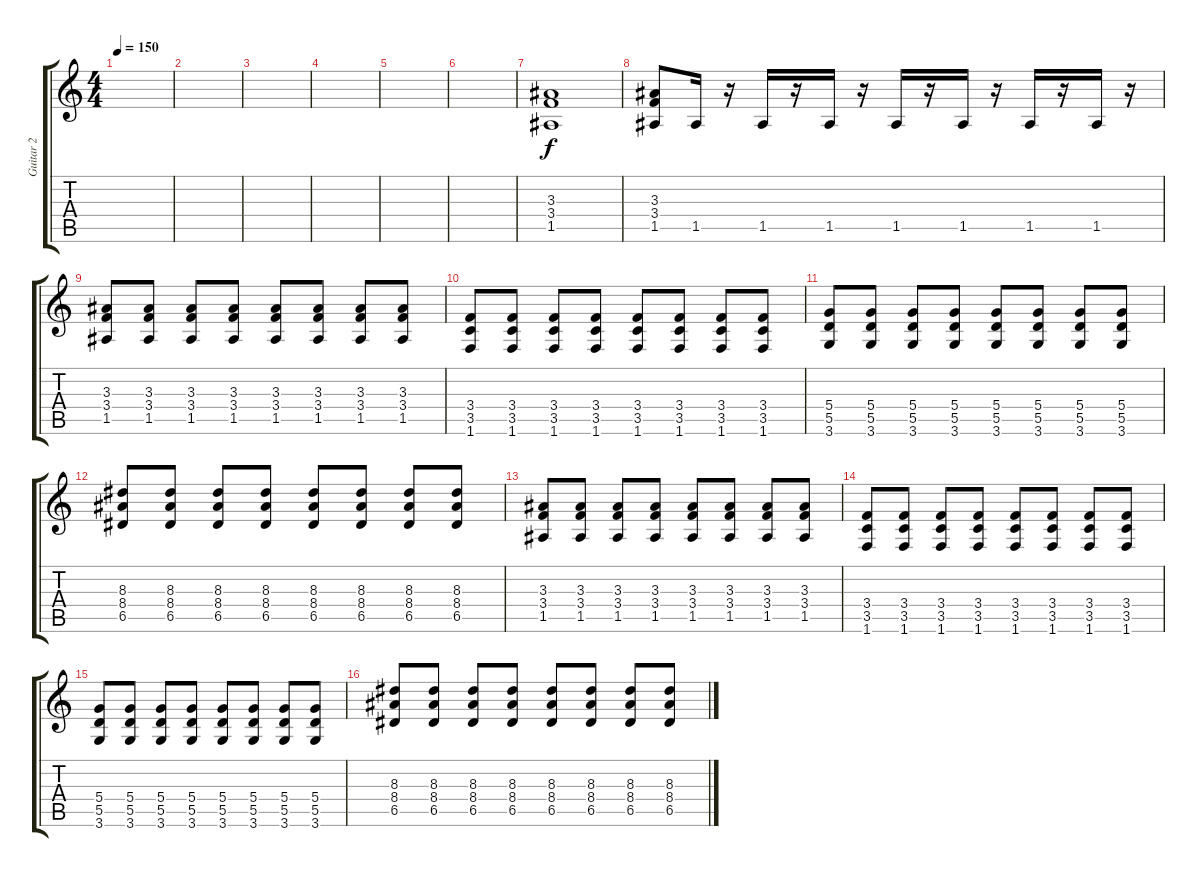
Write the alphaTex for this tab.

\track ("Guitar 2" "Guitar 2") {instrument distortionguitar}
\staff {score tabs}
\tuning (E4 B3 G3 D3 A2 E2) {hide}
\ts (4 4)
\tempo 150
\clef g2
\ks c
|
|
|
|
|
|
(3.3 3.4 1.5).1 |
(3.3 3.4 1.5).8 1.5.16 r.16 1.5.16 r.16 1.5.16 r.16 1.5.16 r.16 1.5.16 r.16 1.5.16 r.16 1.5.16 r.16 |
(3.3 3.4 1.5).8 (3.3 3.4 1.5).8 (3.3 3.4 1.5).8 (3.3 3.4 1.5).8 (3.3 3.4 1.5).8 (3.3 3.4 1.5).8 (3.3 3.4 1.5).8 (3.3 3.4 1.5).8 |
(3.4 3.5 1.6).8 (3.4 3.5 1.6).8 (3.4 3.5 1.6).8 (3.4 3.5 1.6).8 (3.4 3.5 1.6).8 (3.4 3.5 1.6).8 (3.4 3.5 1.6).8 (3.4 3.5 1.6).8 |
(5.4 5.5 3.6).8 (5.4 5.5 3.6).8 (5.4 5.5 3.6).8 (5.4 5.5 3.6).8 (5.4 5.5 3.6).8 (5.4 5.5 3.6).8 (5.4 5.5 3.6).8 (5.4 5.5 3.6).8 |
(8.3 8.4 6.5).8 (8.3 8.4 6.5).8 (8.3 8.4 6.5).8 (8.3 8.4 6.5).8 (8.3 8.4 6.5).8 (8.3 8.4 6.5).8 (8.3 8.4 6.5).8 (8.3 8.4 6.5).8 |
(3.3 3.4 1.5).8 (3.3 3.4 1.5).8 (3.3 3.4 1.5).8 (3.3 3.4 1.5).8 (3.3 3.4 1.5).8 (3.3 3.4 1.5).8 (3.3 3.4 1.5).8 (3.3 3.4 1.5).8 |
(3.4 3.5 1.6).8 (3.4 3.5 1.6).8 (3.4 3.5 1.6).8 (3.4 3.5 1.6).8 (3.4 3.5 1.6).8 (3.4 3.5 1.6).8 (3.4 3.5 1.6).8 (3.4 3.5 1.6).8 |
(5.4 5.5 3.6).8 (5.4 5.5 3.6).8 (5.4 5.5 3.6).8 (5.4 5.5 3.6).8 (5.4 5.5 3.6).8 (5.4 5.5 3.6).8 (5.4 5.5 3.6).8 (5.4 5.5 3.6).8 |
(8.3 8.4 6.5).8 (8.3 8.4 6.5).8 (8.3 8.4 6.5).8 (8.3 8.4 6.5).8 (8.3 8.4 6.5).8 (8.3 8.4 6.5).8 (8.3 8.4 6.5).8 (8.3 8.4 6.5).8
